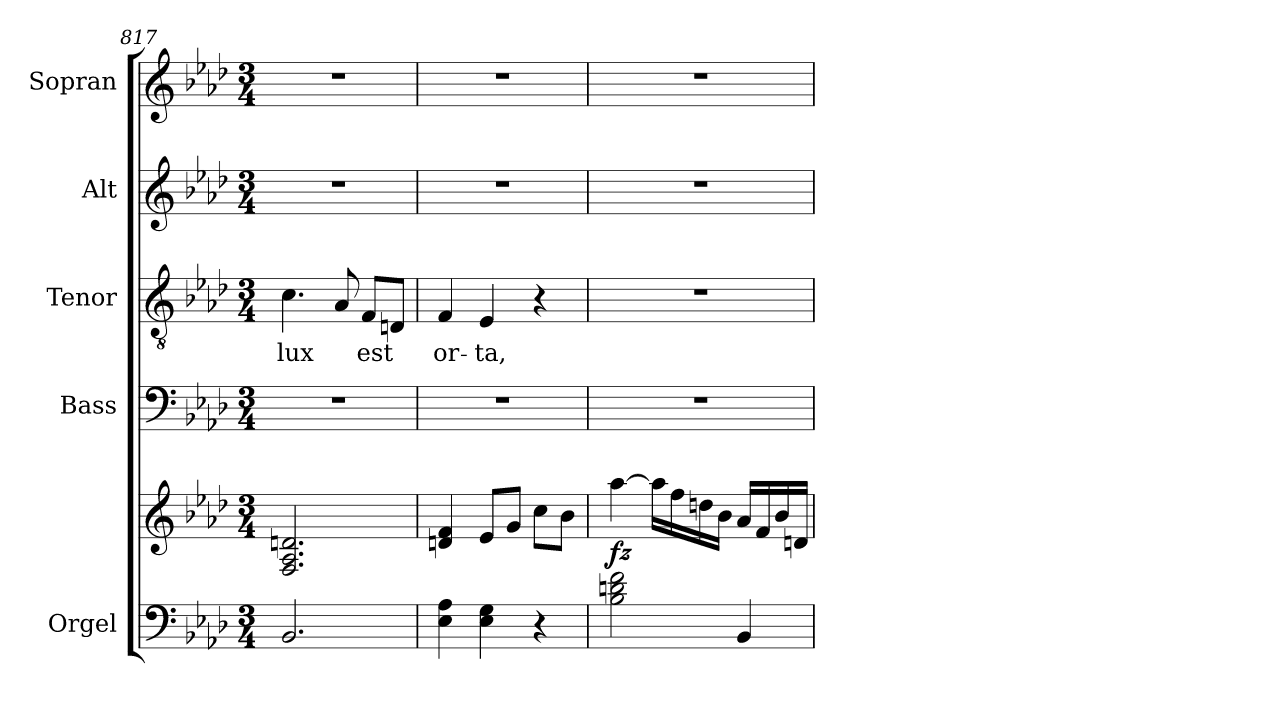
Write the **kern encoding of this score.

**kern	**kern	**dynam	**kern	**kern	**text	**kern	**kern
*part5	*part5	*part5	*part4	*part3	*part3	*part2	*part1
*staff6	*staff5	*staff5/6	*staff4	*staff3	*staff3	*staff2	*staff1
*I"Orgel	*	*	*I"Bass	*I"Tenor	*	*I"Alt	*I"Sopran
*I'Org.	*	*	*I'B.	*I'T.	*	*I'A.	*I'S.
!!LO:LB:g=z
*clefF4	*clefG2	*	*clefF4	*clefGv2	*	*clefG2	*clefG2
*k[b-e-a-d-]	*k[b-e-a-d-]	*	*k[b-e-a-d-]	*k[b-e-a-d-]	*	*k[b-e-a-d-]	*k[b-e-a-d-]
*A-:	*A-:	*	*A-:	*A-:	*	*A-:	*A-:
*M3/4	*M3/4	*	*M3/4	*M3/4	*	*M3/4	*M3/4
=817	=817	=817	=817	=817	=817	=817	=817
!	!	!	!	!	!LO:LY:b	!	!
2.BB-/	2.F/ 2.A-/ 2.dn/	.	2.r	4.c\	lux	2.r	2.r
.	.	.	.	8A-/	.	.	.
!	!	!	!	!	!LO:LY:b	!	!
.	.	.	.	8F/L	est	.	.
.	.	.	.	8Dn/J	.	.	.
=818	=818	=818	=818	=818	=818	=818	=818
!	!	!	!	!	!LO:LY:b	!	!
4E-\ 4A-\	4dn/ 4f/	.	2.r	4F/	or-	2.r	2.r
!	!	!	!	!	!LO:LY:b	!	!
4E-\ 4G\	8e-/L	.	.	4E-/	-ta,	.	.
.	8g/J	.	.	.	.	.	.
4r	8cc\L	.	.	4r	.	.	.
.	8b-\J	.	.	.	.	.	.
=819	=819	=819	=819	=819	=819	=819	=819
!	!	!LO:DY:b	!	!	!	!	!
2B-\ 2dn\ 2f\	[4aa-\	fz	2.r	2.r	.	2.r	2.r
.	16aa-\LL]	.	.	.	.	.	.
.	16ff\	.	.	.	.	.	.
.	16ddn\	.	.	.	.	.	.
.	16b-\JJ	.	.	.	.	.	.
4BB-/	16a-/LL	.	.	.	.	.	.
.	16f/	.	.	.	.	.	.
.	16b-/	.	.	.	.	.	.
.	16dn/JJ	.	.	.	.	.	.
=	=	=	=	=	=	=	=
*-	*-	*-	*-	*-	*-	*-	*-
